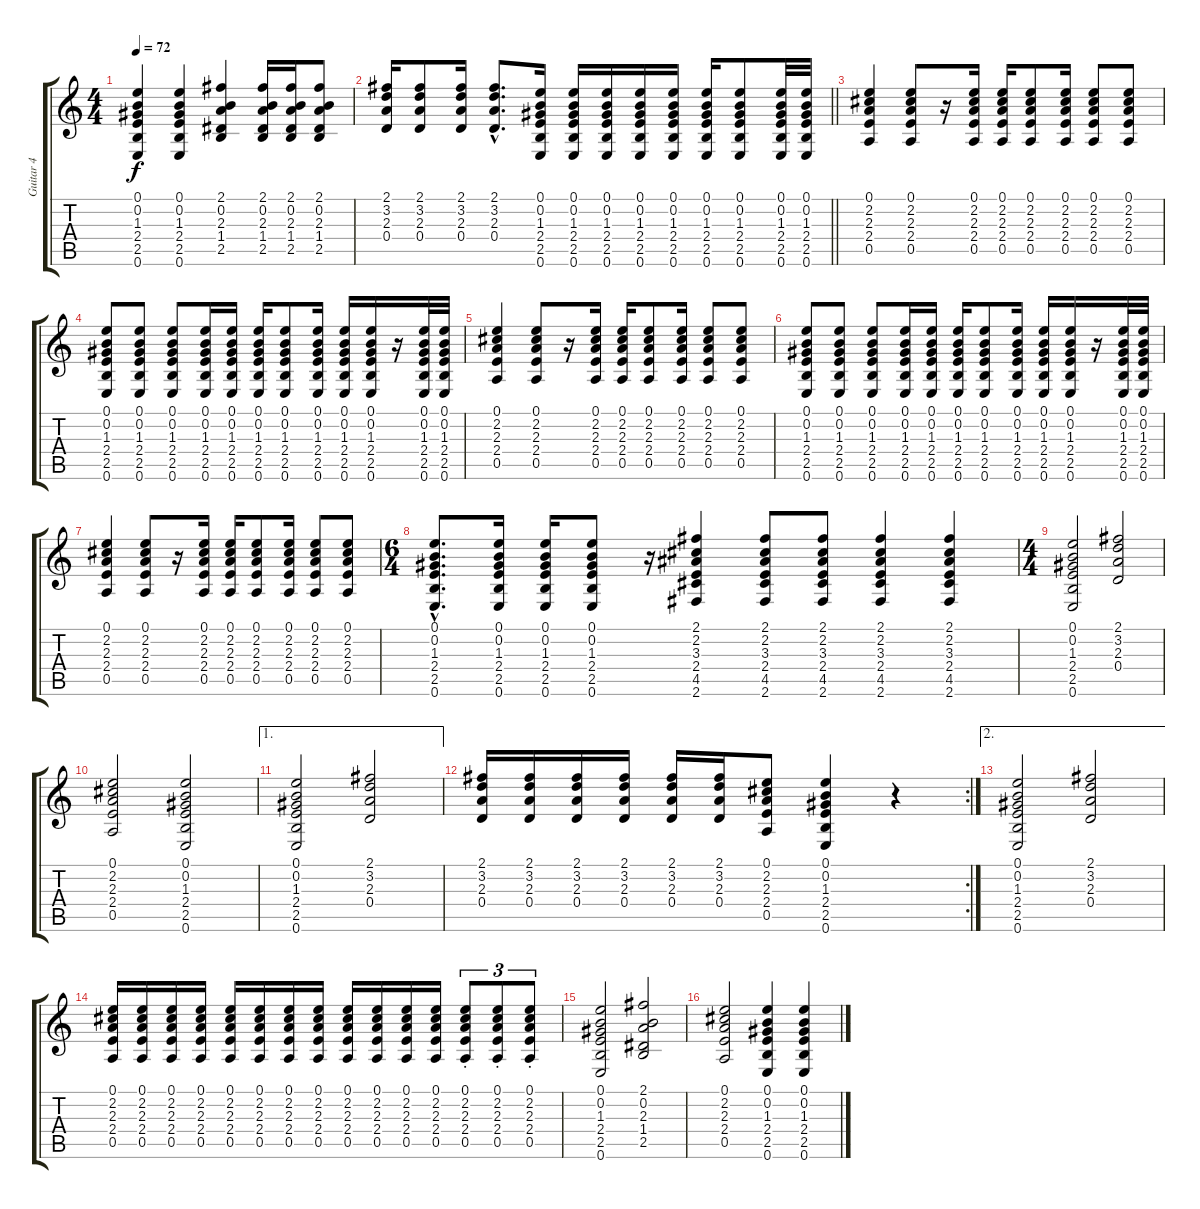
\track ("Guitar 4" "Guitar 4") {instrument electricguitarclean}
\staff {score tabs}
\tuning (E4 B3 G3 D3 A2 E2) {hide}
\ts (4 4)
\tempo 72
\clef g2
\ks c
(0.1 0.2 1.3 2.4 2.5 0.6).4{dy f} (0.1 0.2 1.3 2.4 2.5 0.6).4 (2.1 0.2 2.3 1.4 2.5).4 (2.1 0.2 2.3 1.4 2.5).16 (2.1 0.2 2.3 1.4 2.5).16 (2.1 0.2 2.3 1.4 2.5).8 |
\barLineRight lightlight
(2.1 3.2 2.3 0.4).16 (2.1 3.2 2.3 0.4).8 (2.1 3.2 2.3 0.4).16 (2.1{hac} 3.2{hac} 2.3{hac} 0.4{hac}).8{d} (0.1 0.2 1.3 2.4 2.5 0.6).16 (0.1 0.2 1.3 2.4 2.5 0.6).16 (0.1 0.2 1.3 2.4 2.5 0.6).16 (0.1 0.2 1.3 2.4 2.5 0.6).16 (0.1 0.2 1.3 2.4 2.5 0.6).16 (0.1 0.2 1.3 2.4 2.5 0.6).16 (0.1 0.2 1.3 2.4 2.5 0.6).8 (0.1 0.2 1.3 2.4 2.5 0.6).32 (0.1 0.2 1.3 2.4 2.5 0.6).32 |
(0.1 2.2 2.3 2.4 0.5).4 (0.1 2.2 2.3 2.4 0.5).8 r.16 (0.1 2.2 2.3 2.4 0.5).16 (0.1 2.2 2.3 2.4 0.5).16 (0.1 2.2 2.3 2.4 0.5).8 (0.1 2.2 2.3 2.4 0.5).16 (0.1 2.2 2.3 2.4 0.5).8 (0.1 2.2 2.3 2.4 0.5).8 |
(0.1 0.2 1.3 2.4 2.5 0.6).8 (0.1 0.2 1.3 2.4 2.5 0.6).8 (0.1 0.2 1.3 2.4 2.5 0.6).8 (0.1 0.2 1.3 2.4 2.5 0.6).16 (0.1 0.2 1.3 2.4 2.5 0.6).16 (0.1 0.2 1.3 2.4 2.5 0.6).16 (0.1 0.2 1.3 2.4 2.5 0.6).8 (0.1 0.2 1.3 2.4 2.5 0.6).16 (0.1 0.2 1.3 2.4 2.5 0.6).16 (0.1 0.2 1.3 2.4 2.5 0.6).16 r.16 (0.1 0.2 1.3 2.4 2.5 0.6).32 (0.1 0.2 1.3 2.4 2.5 0.6).32 |
(0.1 2.2 2.3 2.4 0.5).4 (0.1 2.2 2.3 2.4 0.5).8 r.16 (0.1 2.2 2.3 2.4 0.5).16 (0.1 2.2 2.3 2.4 0.5).16 (0.1 2.2 2.3 2.4 0.5).8 (0.1 2.2 2.3 2.4 0.5).16 (0.1 2.2 2.3 2.4 0.5).8 (0.1 2.2 2.3 2.4 0.5).8 |
(0.1 0.2 1.3 2.4 2.5 0.6).8 (0.1 0.2 1.3 2.4 2.5 0.6).8 (0.1 0.2 1.3 2.4 2.5 0.6).8 (0.1 0.2 1.3 2.4 2.5 0.6).16 (0.1 0.2 1.3 2.4 2.5 0.6).16 (0.1 0.2 1.3 2.4 2.5 0.6).16 (0.1 0.2 1.3 2.4 2.5 0.6).8 (0.1 0.2 1.3 2.4 2.5 0.6).16 (0.1 0.2 1.3 2.4 2.5 0.6).16 (0.1 0.2 1.3 2.4 2.5 0.6).16 r.16 (0.1 0.2 1.3 2.4 2.5 0.6).32 (0.1 0.2 1.3 2.4 2.5 0.6).32 |
(0.1 2.2 2.3 2.4 0.5).4 (0.1 2.2 2.3 2.4 0.5).8 r.16 (0.1 2.2 2.3 2.4 0.5).16 (0.1 2.2 2.3 2.4 0.5).16 (0.1 2.2 2.3 2.4 0.5).8 (0.1 2.2 2.3 2.4 0.5).16 (0.1 2.2 2.3 2.4 0.5).8 (0.1 2.2 2.3 2.4 0.5).8 |
\ts (6 4)
(0.1{hac} 0.2{hac} 1.3{hac} 2.4{hac} 2.5{hac} 0.6{hac}).8{d} (0.1 0.2 1.3 2.4 2.5 0.6).16 (0.1 0.2 1.3 2.4 2.5 0.6).16 (0.1 0.2 1.3 2.4 2.5 0.6).8 r.16 (2.1 2.2 3.3 2.4 4.5 2.6).4 (2.1 2.2 3.3 2.4 4.5 2.6).8 (2.1 2.2 3.3 2.4 4.5 2.6).8 (2.1 2.2 3.3 2.4 4.5 2.6).4 (2.1 2.2 3.3 2.4 4.5 2.6).4 |
\ts (4 4)
(0.1 0.2 1.3 2.4 2.5 0.6).2 (2.1 3.2 2.3 0.4).2 |
(0.1 2.2 2.3 2.4 0.5).2 (0.1 0.2 1.3 2.4 2.5 0.6).2 |
\ae 1
(0.1 0.2 1.3 2.4 2.5 0.6).2 (2.1 3.2 2.3 0.4).2 |
\rc 2
(2.1 3.2 2.3 0.4).16 (2.1 3.2 2.3 0.4).16 (2.1 3.2 2.3 0.4).16 (2.1 3.2 2.3 0.4).16 (2.1 3.2 2.3 0.4).16 (2.1 3.2 2.3 0.4).16 (0.1 2.2 2.3 2.4 0.5).8 (0.1 0.2 1.3 2.4 2.5 0.6).4 r.4 |
\ae 2
(0.1 0.2 1.3 2.4 2.5 0.6).2 (2.1 3.2 2.3 0.4).2 |
(0.1 2.2 2.3 2.4 0.5).16 (0.1 2.2 2.3 2.4 0.5).16 (0.1 2.2 2.3 2.4 0.5).16 (0.1 2.2 2.3 2.4 0.5).16 (0.1 2.2 2.3 2.4 0.5).16 (0.1 2.2 2.3 2.4 0.5).16 (0.1 2.2 2.3 2.4 0.5).16 (0.1 2.2 2.3 2.4 0.5).16 (0.1 2.2 2.3 2.4 0.5).16 (0.1 2.2 2.3 2.4 0.5).16 (0.1 2.2 2.3 2.4 0.5).16 (0.1 2.2 2.3 2.4 0.5).16 (0.1{st} 2.2{st} 2.3{st} 2.4{st} 0.5{st}).8{tu (3 2)} (0.1{st} 2.2{st} 2.3{st} 2.4{st} 0.5{st}).8{tu (3 2)} (0.1{st} 2.2{st} 2.3{st} 2.4{st} 0.5{st}).8{tu (3 2)} |
(0.1 0.2 1.3 2.4 2.5 0.6).2 (2.1 0.2 2.3 1.4 2.5).2 |
(0.1 2.2 2.3 2.4 0.5).2 (0.1 0.2 1.3 2.4 2.5 0.6).4 (0.1 0.2 1.3 2.4 2.5 0.6).4
